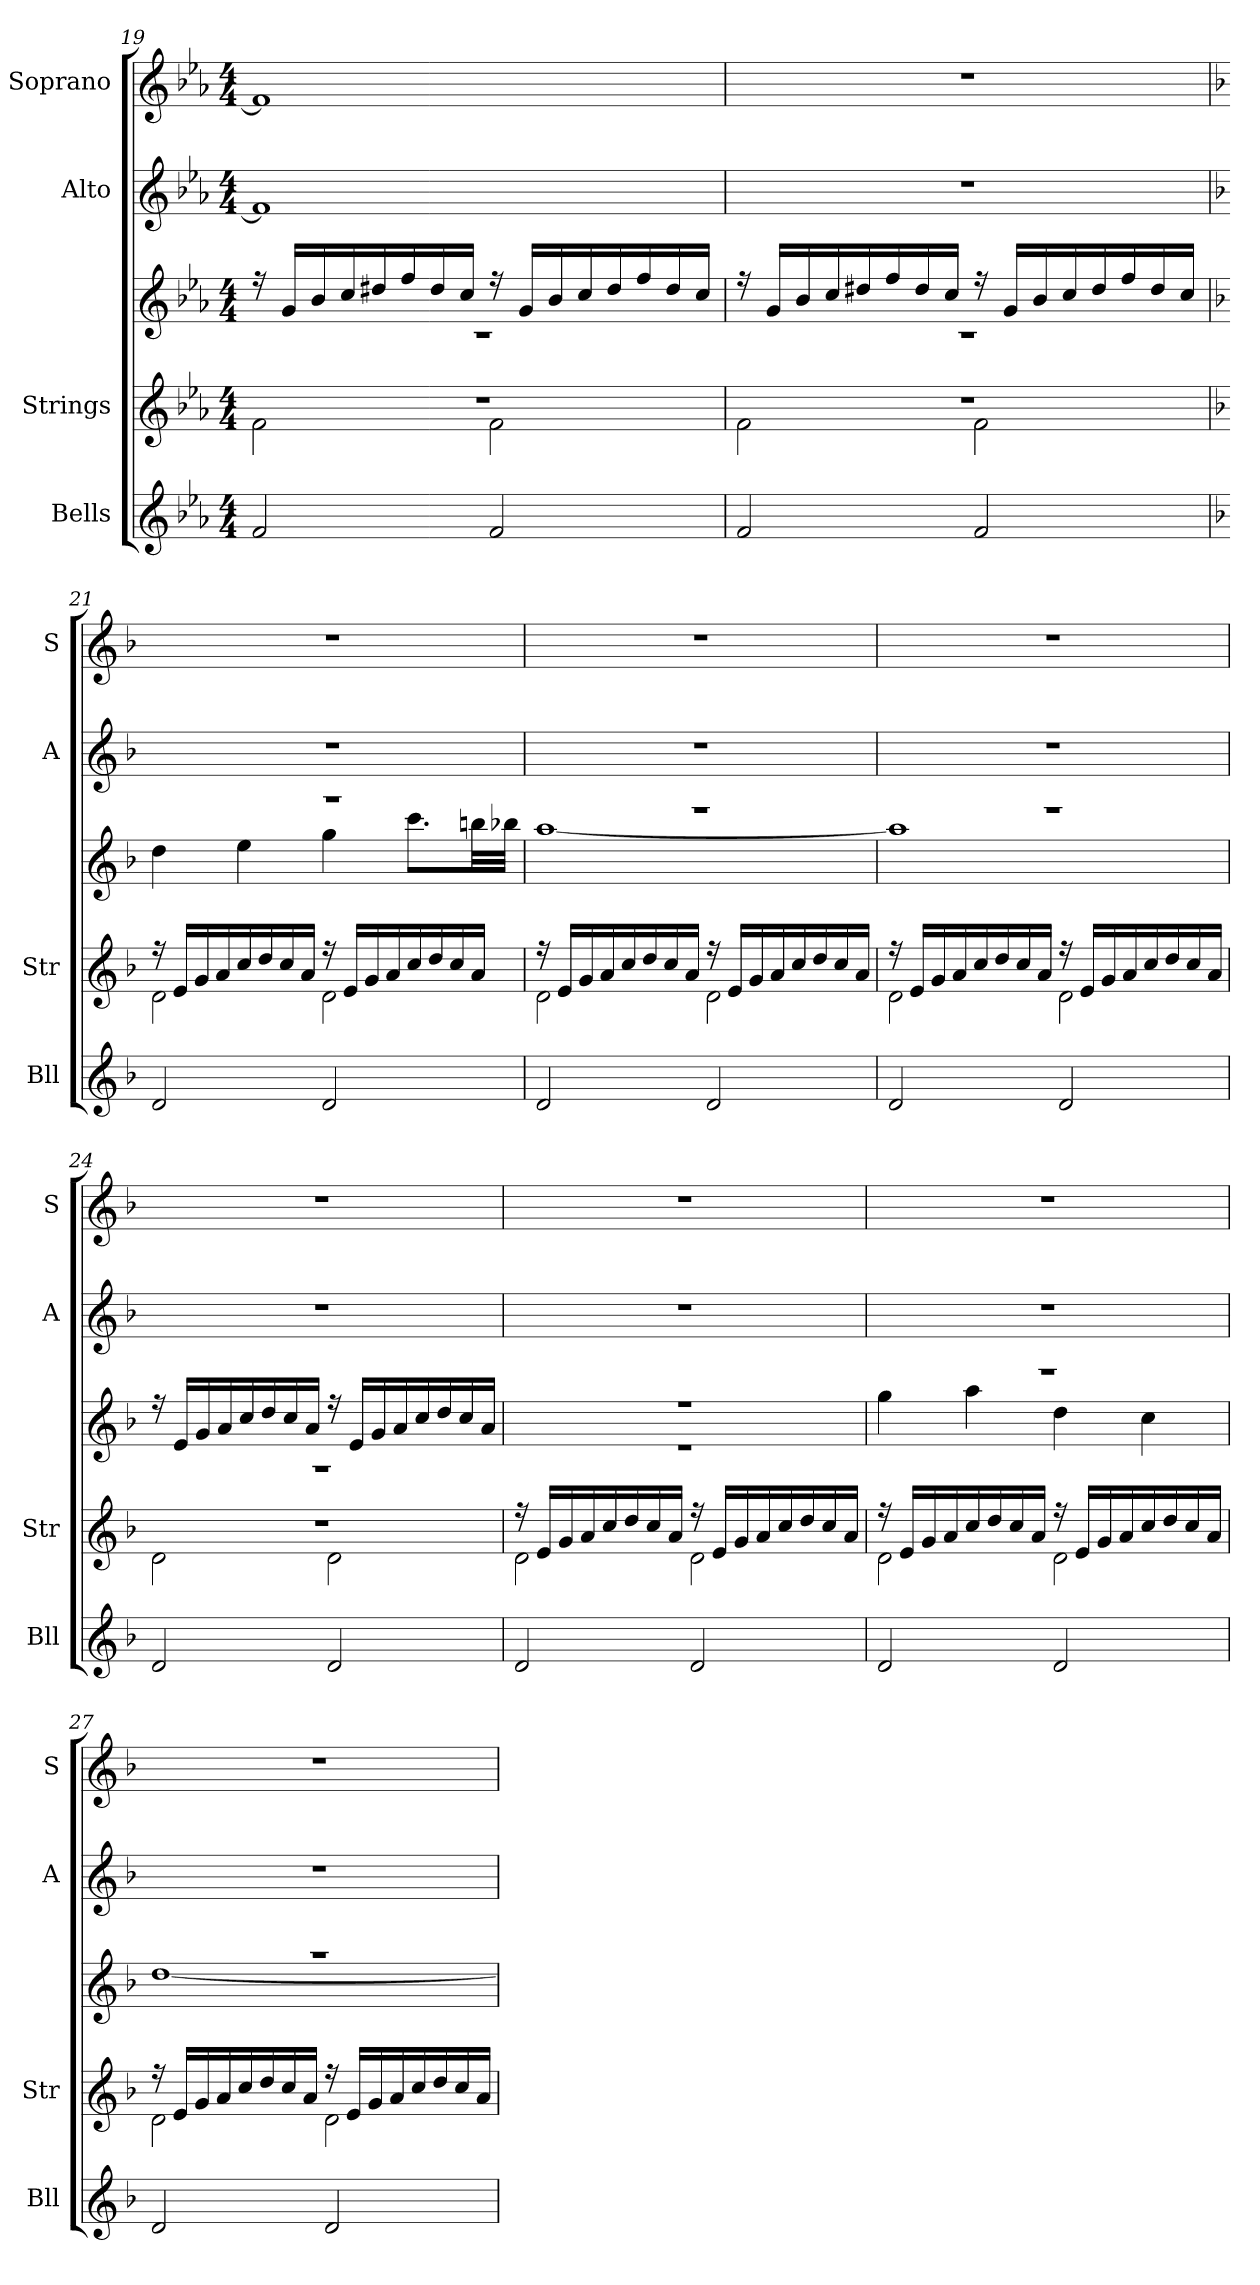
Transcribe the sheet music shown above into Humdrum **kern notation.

**kern	**kern	**kern	**kern	**kern
*part4	*part3	*part3	*part2	*part1
*staff5	*staff4	*staff3	*staff2	*staff1
*I"Bells	*I"Strings	*	*I"Alto	*I"Soprano
*I'Bll	*I'Str	*	*I'A	*I'S
*clefG2	*clefG2	*clefG2	*clefG2	*clefG2
*k[b-e-a-]	*k[b-e-a-]	*k[b-e-a-]	*k[b-e-a-]	*k[b-e-a-]
*E-:	*E-:	*E-:	*E-:	*E-:
*M4/4	*M4/4	*M4/4	*M4/4	*M4/4
=19	=19	=19	=19	=19
*	*^	*^	*	*
2f	1r	2f\	16r	1r	1f]	1f]
.	.	.	16g/LL	.	.	.
.	.	.	16b-/	.	.	.
.	.	.	16cc/	.	.	.
.	.	.	16dd#X/	.	.	.
.	.	.	16ff/	.	.	.
.	.	.	16dd#/	.	.	.
.	.	.	16cc/JJ	.	.	.
2f	.	2f\	16r	.	.	.
.	.	.	16g/LL	.	.	.
.	.	.	16b-/	.	.	.
.	.	.	16cc/	.	.	.
.	.	.	16dd#/	.	.	.
.	.	.	16ff/	.	.	.
.	.	.	16dd#/	.	.	.
.	.	.	16cc/JJ	.	.	.
!!LO:LB:g=z
=20	=20	=20	=20	=20	=20	=20
2f	1r	2f\	16r	1r	1r	1r
.	.	.	16g/LL	.	.	.
.	.	.	16b-/	.	.	.
.	.	.	16cc/	.	.	.
.	.	.	16dd#X/	.	.	.
.	.	.	16ff/	.	.	.
.	.	.	16dd#/	.	.	.
.	.	.	16cc/JJ	.	.	.
2f	.	2f\	16r	.	.	.
.	.	.	16g/LL	.	.	.
.	.	.	16b-/	.	.	.
.	.	.	16cc/	.	.	.
.	.	.	16dd#/	.	.	.
.	.	.	16ff/	.	.	.
.	.	.	16dd#/	.	.	.
.	.	.	16cc/JJ	.	.	.
=21	=21	=21	=21	=21	=21	=21
*k[b-]	*k[b-]	*	*k[b-]	*	*k[b-]	*k[b-]
*F:	*F:	*	*F:	*	*F:	*F:
2d	16r	2d\	1r	4dd\	1r	1r
.	16e/LL	.	.	.	.	.
.	16g/	.	.	.	.	.
.	16a/	.	.	.	.	.
.	16cc/	.	.	4ee\	.	.
.	16dd/	.	.	.	.	.
.	16cc/	.	.	.	.	.
.	16a/JJ	.	.	.	.	.
2d	16r	2d\	.	4gg\	.	.
.	16e/LL	.	.	.	.	.
.	16g/	.	.	.	.	.
.	16a/	.	.	.	.	.
.	16cc/	.	.	8.ccc\L	.	.
.	16dd/	.	.	.	.	.
.	16cc/	.	.	.	.	.
.	16a/JJ	.	.	32bbn\LL	.	.
.	.	.	.	32bb-X\JJJ	.	.
=22	=22	=22	=22	=22	=22	=22
2d	16r	2d\	1r	[1aa\	1r	1r
.	16e/LL	.	.	.	.	.
.	16g/	.	.	.	.	.
.	16a/	.	.	.	.	.
.	16cc/	.	.	.	.	.
.	16dd/	.	.	.	.	.
.	16cc/	.	.	.	.	.
.	16a/JJ	.	.	.	.	.
2d	16r	2d\	.	.	.	.
.	16e/LL	.	.	.	.	.
.	16g/	.	.	.	.	.
.	16a/	.	.	.	.	.
.	16cc/	.	.	.	.	.
.	16dd/	.	.	.	.	.
.	16cc/	.	.	.	.	.
.	16a/JJ	.	.	.	.	.
!!LO:LB:g=z
=23	=23	=23	=23	=23	=23	=23
2d	16r	2d\	1r	1aa\]	1r	1r
.	16e/LL	.	.	.	.	.
.	16g/	.	.	.	.	.
.	16a/	.	.	.	.	.
.	16cc/	.	.	.	.	.
.	16dd/	.	.	.	.	.
.	16cc/	.	.	.	.	.
.	16a/JJ	.	.	.	.	.
2d	16r	2d\	.	.	.	.
.	16e/LL	.	.	.	.	.
.	16g/	.	.	.	.	.
.	16a/	.	.	.	.	.
.	16cc/	.	.	.	.	.
.	16dd/	.	.	.	.	.
.	16cc/	.	.	.	.	.
.	16a/JJ	.	.	.	.	.
=24	=24	=24	=24	=24	=24	=24
2d	1r	2d\	16r	1r	1r	1r
.	.	.	16e/LL	.	.	.
.	.	.	16g/	.	.	.
.	.	.	16a/	.	.	.
.	.	.	16cc/	.	.	.
.	.	.	16dd/	.	.	.
.	.	.	16cc/	.	.	.
.	.	.	16a/JJ	.	.	.
2d	.	2d\	16r	.	.	.
.	.	.	16e/LL	.	.	.
.	.	.	16g/	.	.	.
.	.	.	16a/	.	.	.
.	.	.	16cc/	.	.	.
.	.	.	16dd/	.	.	.
.	.	.	16cc/	.	.	.
.	.	.	16a/JJ	.	.	.
=25	=25	=25	=25	=25	=25	=25
2d	16r	2d\	1r	1r	1r	1r
.	16e/LL	.	.	.	.	.
.	16g/	.	.	.	.	.
.	16a/	.	.	.	.	.
.	16cc/	.	.	.	.	.
.	16dd/	.	.	.	.	.
.	16cc/	.	.	.	.	.
.	16a/JJ	.	.	.	.	.
2d	16r	2d\	.	.	.	.
.	16e/LL	.	.	.	.	.
.	16g/	.	.	.	.	.
.	16a/	.	.	.	.	.
.	16cc/	.	.	.	.	.
.	16dd/	.	.	.	.	.
.	16cc/	.	.	.	.	.
.	16a/JJ	.	.	.	.	.
!!LO:LB:g=z
=26	=26	=26	=26	=26	=26	=26
2d	16r	2d\	1r	4gg\	1r	1r
.	16e/LL	.	.	.	.	.
.	16g/	.	.	.	.	.
.	16a/	.	.	.	.	.
.	16cc/	.	.	4aa\	.	.
.	16dd/	.	.	.	.	.
.	16cc/	.	.	.	.	.
.	16a/JJ	.	.	.	.	.
2d	16r	2d\	.	4dd\	.	.
.	16e/LL	.	.	.	.	.
.	16g/	.	.	.	.	.
.	16a/	.	.	.	.	.
.	16cc/	.	.	4cc\	.	.
.	16dd/	.	.	.	.	.
.	16cc/	.	.	.	.	.
.	16a/JJ	.	.	.	.	.
=27	=27	=27	=27	=27	=27	=27
2d	16r	2d\	1r	[1dd\	1r	1r
.	16e/LL	.	.	.	.	.
.	16g/	.	.	.	.	.
.	16a/	.	.	.	.	.
.	16cc/	.	.	.	.	.
.	16dd/	.	.	.	.	.
.	16cc/	.	.	.	.	.
.	16a/JJ	.	.	.	.	.
2d	16r	2d\	.	.	.	.
.	16e/LL	.	.	.	.	.
.	16g/	.	.	.	.	.
.	16a/	.	.	.	.	.
.	16cc/	.	.	.	.	.
.	16dd/	.	.	.	.	.
.	16cc/	.	.	.	.	.
.	16a/JJ	.	.	.	.	.
*	*v	*v	*	*	*	*
*	*	*v	*v	*	*
=	=	=	=	=
*-	*-	*-	*-	*-
